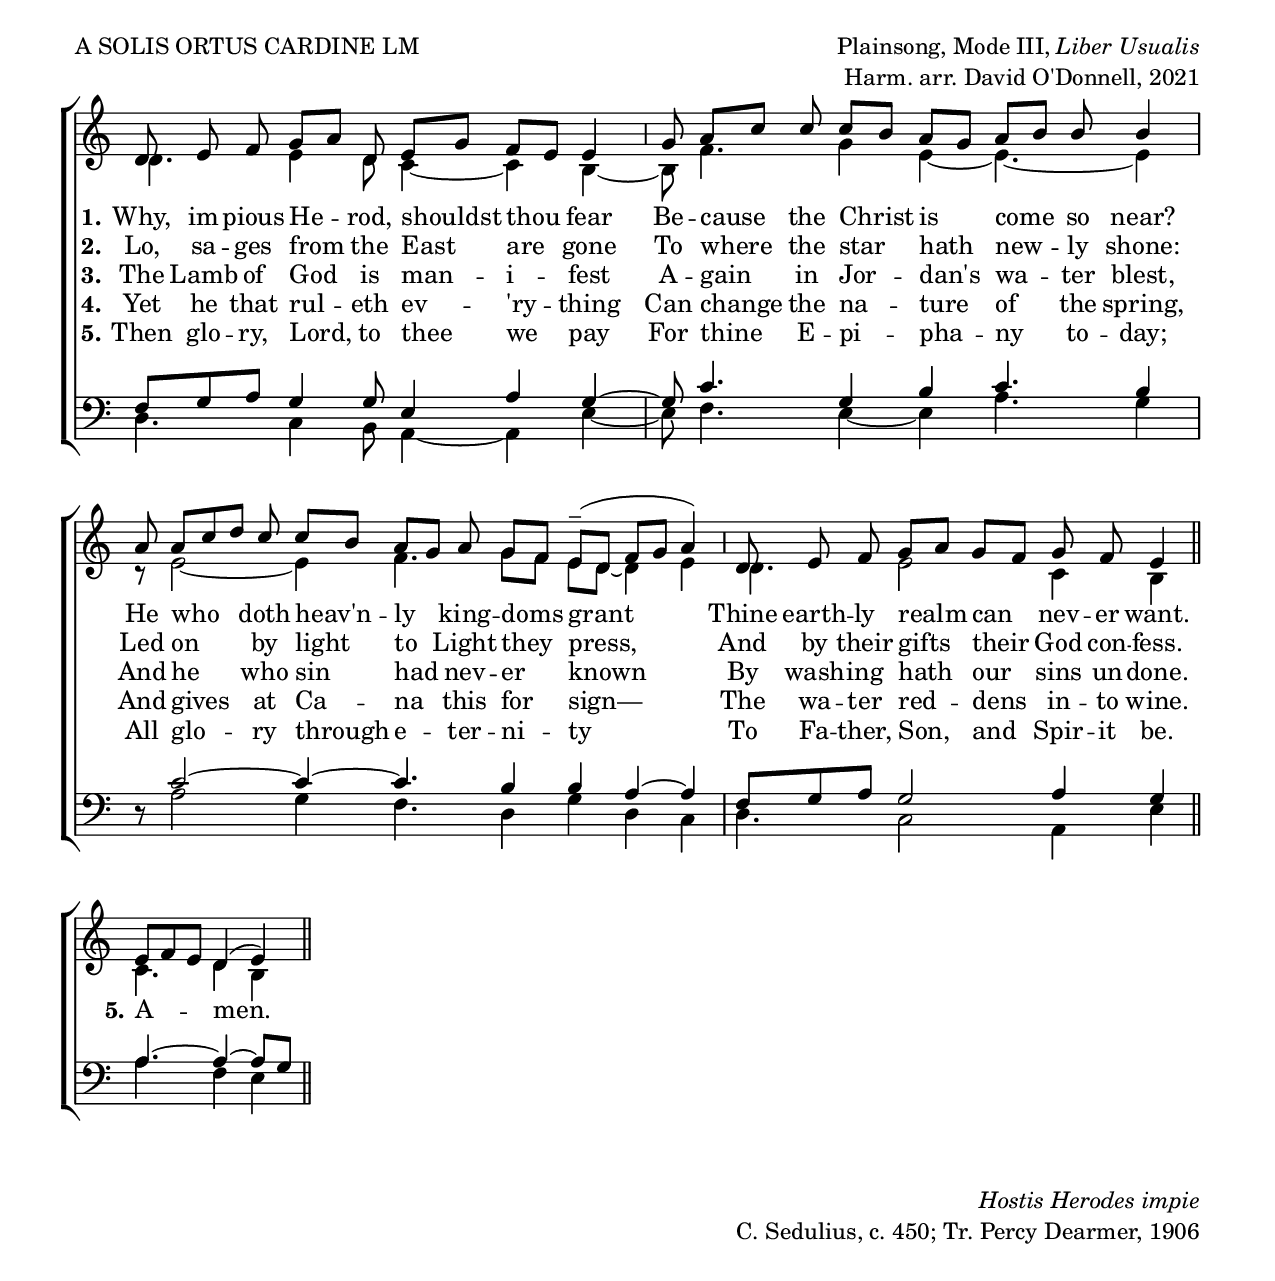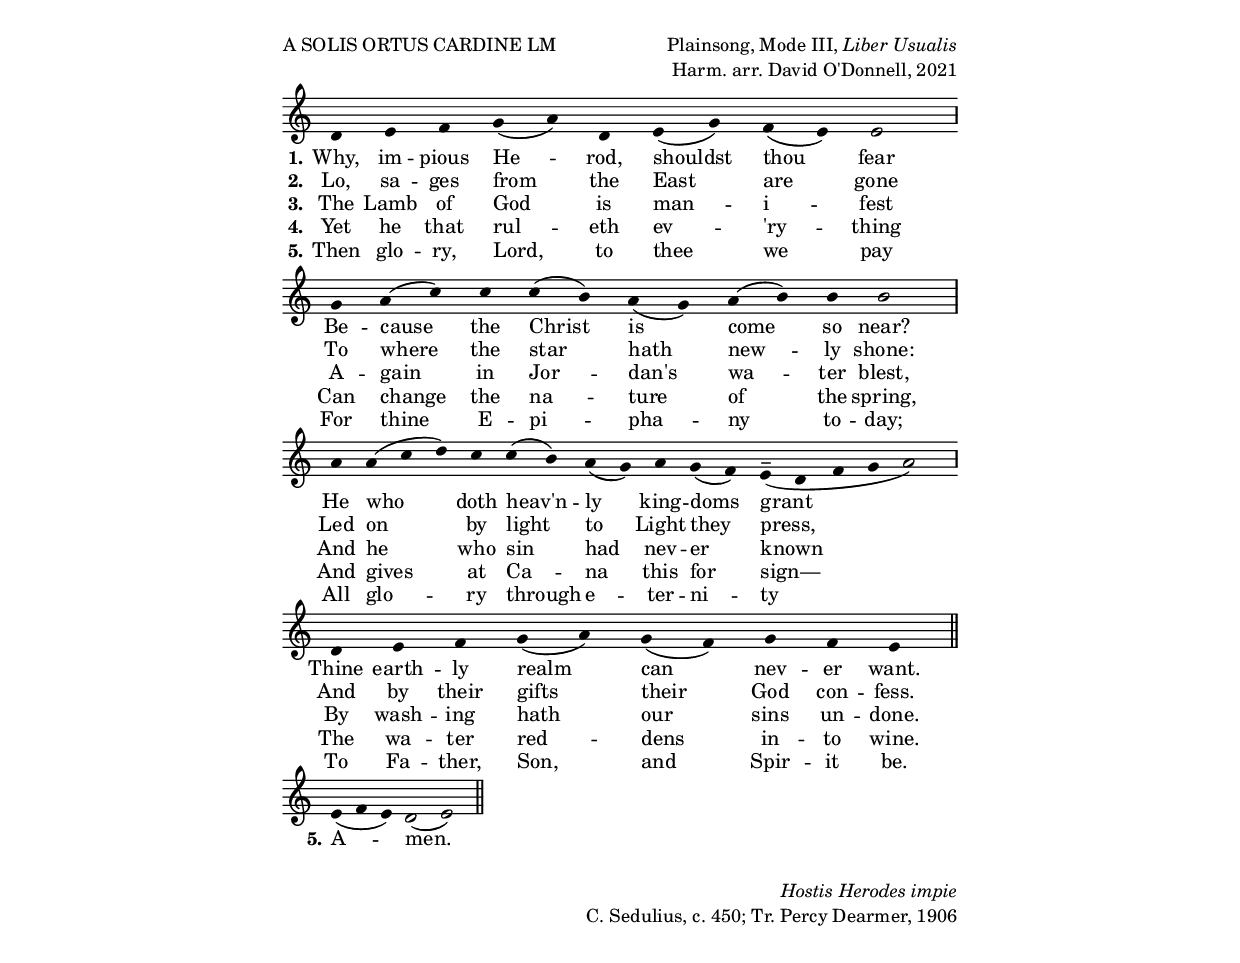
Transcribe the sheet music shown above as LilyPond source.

%{
The music and poetry produced by this source code are believed to be in the public domain in the United States.
The source code itself is licensed under a Creative Commons Attribution-NonCommercial 4.0 International License:
http://creativecommons.org/licenses/by-nc/4.0/

Musicam Ecclesiae - sites.google.com/site/musicamecclesiae
%}

\version "2.18.2"
\include "english.ly"
\include "hymn_definitions.ly"

top = \markup {
  \fill-line {
    \column {
      \line {A SOLIS ORTUS CARDINE  LM}
    }
    \right-column{
      \line {Plainsong, Mode III, \italic"Liber Usualis"}
      \line {Harm. arr. David O'Donnell, 2021 }
    }
  }
}

bottom = \markup  {
  \fill-line {
    \null 
    \right-column {
      \line {\italic "Hostis Herodes impie"}
      \line {C. Sedulius, c. 450; Tr. Percy Dearmer, 1906}
    }
  } 
}

\header {
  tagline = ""
}

global = {
  \key c \major
  \cadenzaOn
  \autoBeamOff
  \set Staff.midiInstrument = "church organ"
}

melody = \relative c' {
  \global
  d8 e f g[ a] d, e8[ g] f[ e] e4 \once \override Staff.BarLine.bar-extent = #'( -1 . 1 ) \bar "|"
  g8 a8[ c] c c[ b] a[ g] a[ b] b b4 \bar "|"
  a8 a[ c d] c c[ b] a[ g] a g[ f] e[(^- d] f8[ g] a4) \once \override Staff.BarLine.bar-extent = #'( -1 . 1 ) \bar "|"
 d,8 e f g8[ a] g[ f] g f e4 \bar "||" \break
 
 e8[ f e] d4( e) \bar "||"
}

melodya = \relative c' {
  \global
  \override Stem #'length = #0
  d4 e f g( a) d, e( g) f( e) e2 \once \override Staff.BarLine.bar-extent = #'( -1 . 1 ) \bar "|"
  g4 a( c) c c( b) a( g) a( b) b b2 \bar "|"
  a4 a( c d) c c( b) a( g) a g( f) e4(^- d f g a2) \once \override Staff.BarLine.bar-extent = #'( -1 . 1 ) \bar "|"
 d,4 e f g4( a) g( f) g f e4 \bar "||" \break
 
 e4( f e) d2( e) \bar "||"
}

alto = \relative c' {
  \global
  d4. e4 d8 c4~ c b~ |
  b8 f'4. g4 e~ e4.~ e4
  r8 e2~ e4 f4. g8[ f] e8[ d]~ d4 e
  d4. e2 c4 b
  
  c4. d4 b
}

tenor = \relative c {
  \global
  f8[ g a] g4 g8 e4 a g~ |
  g8 c4.g4 b c4. b4
  s8 c2~ c4~ c4. b4 b4 a4~ a
  f8[ g a] g2 a4 g
  
  a4.~ a4~ a8[ g]
}

bass = \relative c {
  \global
  d4. c4 b8 a4~ a e'~ |
  e8 f4. e4~ e a4. g4
  d8\rest a'2 g4 f4. d4 g4 d c
  d4. c2 a4 e'
  
  a4. f4 e
}

verseOne = \lyricmode {
  \set stanza = "1."
  Why, im -- pious He -- rod, shouldst thou fear
  Be -- cause the Christ is come so near?
  He who doth heav'n -- ly king -- doms grant
  Thine earth -- ly realm can nev -- er want.
}

verseTwo = \lyricmode {
  \set stanza = "2."
  Lo, sa -- ges from the East are gone
  To where the star hath new -- ly shone:
  Led on by light to Light they press,
  And by their gifts their God con -- fess.
}

verseThree = \lyricmode {
  \set stanza = "3."
  The Lamb of God is man -- i -- fest
  A -- gain in Jor -- dan's wa -- ter blest,
  And he who sin had nev -- er known
  By wash -- ing hath our sins un -- done.
}

verseFour = \lyricmode {
  \set stanza = "4."
  Yet he that rul -- eth ev -- 'ry -- thing
  Can change the na -- ture of the spring,
  And gives at Ca -- na this for sign—
  The wa -- ter red -- dens in -- to wine.
}

verseFive = \lyricmode {
  \set stanza = "5."
  Then glo -- ry, Lord, to thee we pay
  For thine E -- pi -- pha -- ny to -- day;
  All glo -- ry through e -- ter -- ni -- ty
  To Fa -- ther, Son, and Spir -- it be.
  \set stanza = "5." A -- men.
}

\book {
  \include "hymn_paper.ly"
  \header {
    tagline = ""
  }
  \top
  \score {
    \new ChoirStaff <<
      \new Staff  <<
        \new Voice = "soprano" { \voiceOne \melody }
        \new Voice = "alto" { \voiceTwo \alto }
      >>
      \new Lyrics  \lyricsto soprano \verseOne
      \new Lyrics  \lyricsto soprano \verseTwo
      \new Lyrics  \lyricsto soprano \verseThree
      \new Lyrics \lyricsto soprano \verseFour
      \new Lyrics \lyricsto soprano \verseFive
      \new Staff  <<
        \clef bass
        \new Voice = "tenor" { \voiceOne \tenor }
        \new Voice = "bass" { \voiceTwo \bass }
      >>
    >>
    \midi {
      \context {
        \Score
        tempoWholesPerMinute = #(ly:make-moment 80 4)
      }
    }
    \include "hymn_layout_ragged.ly"
  }
  \bottom
}

%%%%%%
%%%%%%
%%%%%%
#(define output-suffix "Melody")
\book {
  \include "lilypond-book-preamble.ly"
  \include "hymn_melody_paper.ly"
  \top
  \score {
    %\transpose c bf,
    <<
      \new Voice = "tune" {
        \melodya
      }
      \new Lyrics \lyricsto "tune" { \verseOne }
      \new Lyrics \lyricsto "tune" { \verseTwo }
      \new Lyrics \lyricsto "tune" { \verseThree }
      \new Lyrics \lyricsto "tune" { \verseFour}
      \new Lyrics \lyricsto "tune" { \verseFive }
    >>
    \include "hymn_layout_ragged.ly"
  }
  \bottom
}
